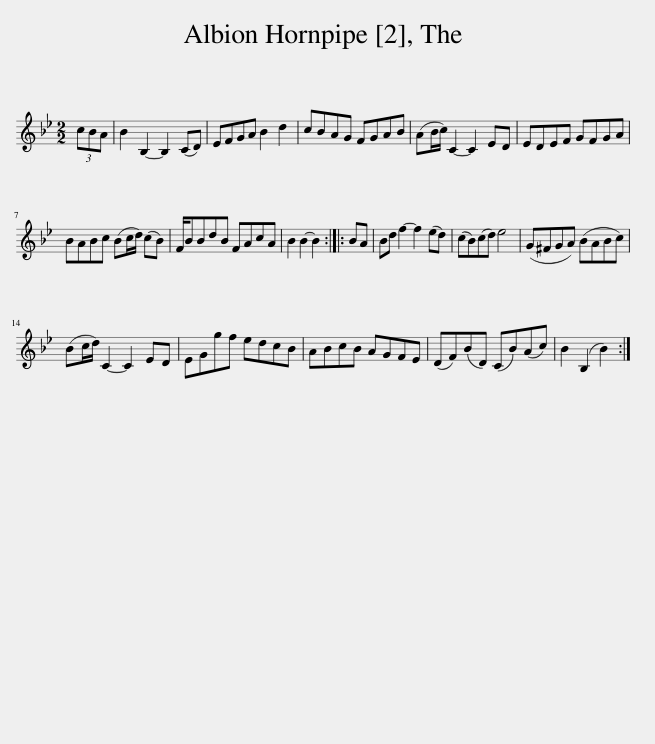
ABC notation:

X:1
L:1/8
M:2/2
I:linebreak $
K:Bb
V:1 treble
V:1
 (3cBA | B2 B,2- B,2 (CD) | EFGA B2 d2 | cBAG FGAB | (AB/c/) C2- C2 ED | %5
 EDEF GFGA |$ BABc (Bc/d/) (cB) | F/BBdB FAcA | B2 B2- B2 :: BA | %10
 Bd f2- f2 (ed) | (cB)(cd) e4 | (G^FGA) (BABc) |$ (Bc/d/) C2- C2 ED | EGgf edcB | %15
 ABcB AGFE | (DF)(BD) (CB)(Ac) | B2 (B,2 B2) :| %18
